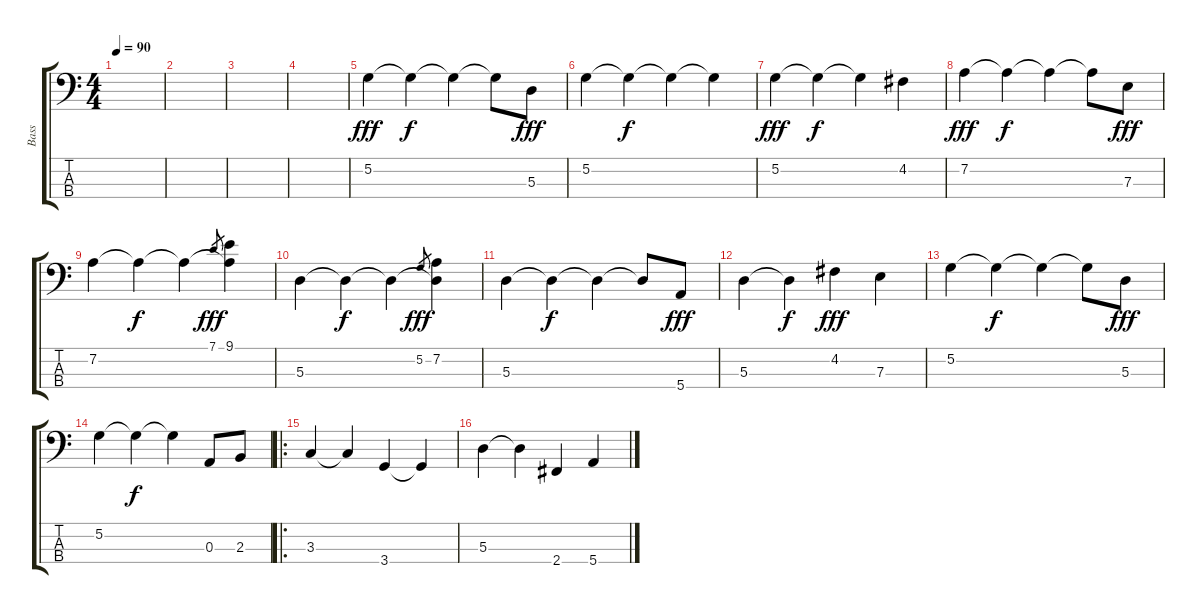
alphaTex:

\track ("Bass" "Bass") {instrument electricbassfinger}
\staff {score tabs}
\tuning (G2 D2 A1 E1) {hide}
\ts (4 4)
\tempo 90
\clef f4
\ks c
|
|
|
|
5.2.4{dy fff} 5.2{t}.4{dy f} 5.2{t}.4 5.2{t}.8 5.3.8{dy fff} |
5.2.4 5.2{t}.4{dy f} 5.2{t}.4 5.2{t}.4 |
5.2.4{dy fff} 5.2{t}.4{dy f} 5.2{t}.4 4.2.4 |
7.2.4{dy fff} 7.2{t}.4{dy f} 7.2{t}.4 7.2{t}.8 7.3.8{dy fff} |
7.2.4 7.2{t}.4{dy f} 7.2{t}.4 7.1.8{gr dy fff} (9.1 7.2{t}).4 |
5.3.4 5.3{t}.4{dy f} 5.3{t}.4 5.2.8{gr dy fff} (7.2 5.3{t}).4 |
5.3.4 5.3{t}.4{dy f} 5.3{t}.4 5.3{t}.8 5.4.8{dy fff} |
5.3.4 5.3{t}.4{dy f} 4.2.4{dy fff} 7.3.4 |
5.2.4 5.2{t}.4{dy f} 5.2{t}.4 5.2{t}.8 5.3.8{dy fff} |
5.2.4 5.2{t}.4{dy f} 5.2{t}.4 0.3.8 2.3.8 |
\ro
3.3.4 3.3{t}.4 3.4.4 3.4{t}.4 |
5.3.4 5.3{t}.4 2.4.4 5.4.4
